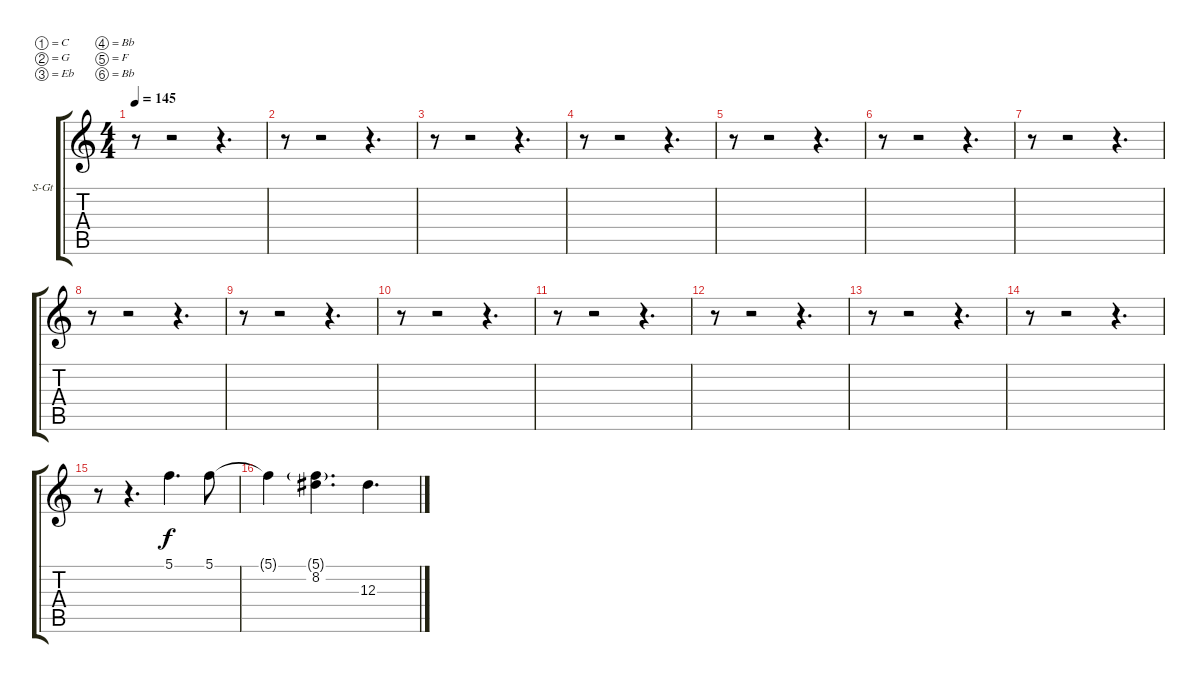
\bracketExtendMode groupsimilarinstruments
\firstSystemTrackNameOrientation horizontal
\otherSystemsTrackNameOrientation horizontal
\track ("FX 1" "S-Gt") {instrument stringensemble2}
\staff {score tabs}
\tuning (C4 G3 Eb3 Bb2 F2 Bb1)
\displaytranspose 12
\ts (4 4)
\tempo 145
\clef g2
\ks c
r.8{dy f} r.2 r.4{d} |
r.8 r.2 r.4{d} |
r.8 r.2 r.4{d} |
r.8 r.2 r.4{d} |
r.8 r.2 r.4{d} |
r.8 r.2 r.4{d} |
r.8 r.2 r.4{d} |
r.8 r.2 r.4{d} |
r.8 r.2 r.4{d} |
r.8 r.2 r.4{d} |
r.8 r.2 r.4{d} |
r.8 r.2 r.4{d} |
r.8 r.2 r.4{d} |
r.8 r.2 r.4{d} |
r.8 r.4{d} 5.1.4{d} 5.1.8 |
5.1{t}.4 (5.1{g} 8.2).4{d} 12.3.4{d}
